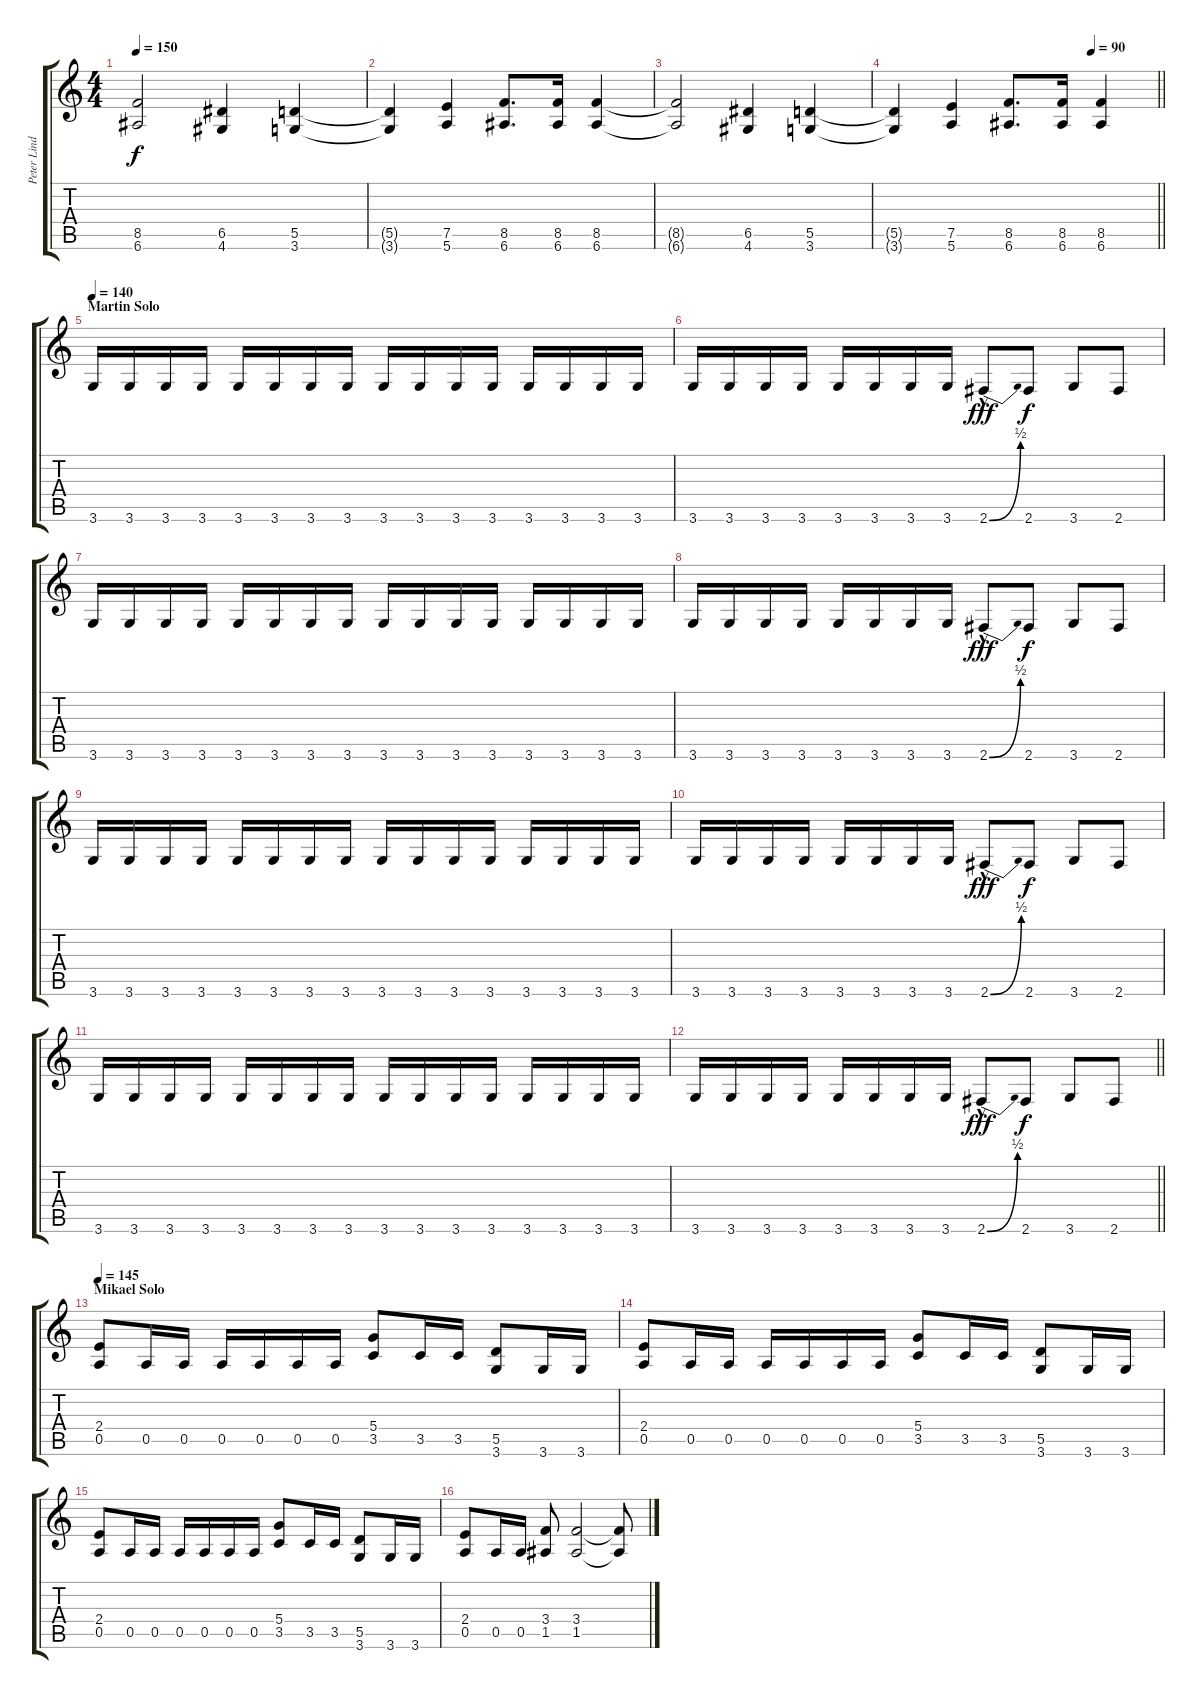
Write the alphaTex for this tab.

\track ("Peter Lindgren" "Peter Lind") {instrument distortionguitar}
\staff {score tabs}
\tuning (E4 B3 G3 D3 A2 E2) {hide}
\ts (4 4)
\tempo 150
\clef g2
\ks c
(8.5{t} 6.6{t}).2{dy f} (6.5 4.6).4 (5.5 3.6).4 |
(5.5{t} 3.6{t}).4 (7.5 5.6).4 (8.5 6.6).8{d} (8.5 6.6).16 (8.5 6.6).4 |
(8.5{t} 6.6{t}).2 (6.5 4.6).4 (5.5 3.6).4 |
\tempo (90 0.75)
\barLineRight lightlight
(5.5{t} 3.6{t}).4 (7.5 5.6).4 (8.5 6.6).8{d} (8.5 6.6).16 (8.5 6.6).4 |
\section ("" "Martin Solo")
\tempo 140
3.6.16 3.6.16 3.6.16 3.6.16 3.6.16 3.6.16 3.6.16 3.6.16 3.6.16 3.6.16 3.6.16 3.6.16 3.6.16 3.6.16 3.6.16 3.6.16 |
3.6.16 3.6.16 3.6.16 3.6.16 3.6.16 3.6.16 3.6.16 3.6.16 2.6{be (bend 0 0 60 2) hac}.8{dy fff} 2.6.8{dy f} 3.6.8 2.6.8 |
3.6.16 3.6.16 3.6.16 3.6.16 3.6.16 3.6.16 3.6.16 3.6.16 3.6.16 3.6.16 3.6.16 3.6.16 3.6.16 3.6.16 3.6.16 3.6.16 |
3.6.16 3.6.16 3.6.16 3.6.16 3.6.16 3.6.16 3.6.16 3.6.16 2.6{be (bend 0 0 60 2) hac}.8{dy fff} 2.6.8{dy f} 3.6.8 2.6.8 |
3.6.16 3.6.16 3.6.16 3.6.16 3.6.16 3.6.16 3.6.16 3.6.16 3.6.16 3.6.16 3.6.16 3.6.16 3.6.16 3.6.16 3.6.16 3.6.16 |
3.6.16 3.6.16 3.6.16 3.6.16 3.6.16 3.6.16 3.6.16 3.6.16 2.6{be (bend 0 0 60 2) hac}.8{dy fff} 2.6.8{dy f} 3.6.8 2.6.8 |
3.6.16 3.6.16 3.6.16 3.6.16 3.6.16 3.6.16 3.6.16 3.6.16 3.6.16 3.6.16 3.6.16 3.6.16 3.6.16 3.6.16 3.6.16 3.6.16 |
\barLineRight lightlight
3.6.16 3.6.16 3.6.16 3.6.16 3.6.16 3.6.16 3.6.16 3.6.16 2.6{be (bend 0 0 60 2) hac}.8{dy fff} 2.6.8{dy f} 3.6.8 2.6.8 |
\section ("" "Mikael Solo")
\tempo 145
(2.4 0.5).8{volume 16} 0.5.16 0.5.16 0.5.16 0.5.16 0.5.16 0.5.16 (5.4 3.5).8 3.5.16 3.5.16 (5.5 3.6).8 3.6.16 3.6.16 |
(2.4 0.5).8 0.5.16 0.5.16 0.5.16 0.5.16 0.5.16 0.5.16 (5.4 3.5).8 3.5.16 3.5.16 (5.5 3.6).8 3.6.16 3.6.16 |
(2.4 0.5).8 0.5.16 0.5.16 0.5.16 0.5.16 0.5.16 0.5.16 (5.4 3.5).8 3.5.16 3.5.16 (5.5 3.6).8 3.6.16 3.6.16 |
(2.4 0.5).8 0.5.16 0.5.16 (3.4 1.5).8 (3.4 1.5).2 (3.4{t} 1.5{t}).8
